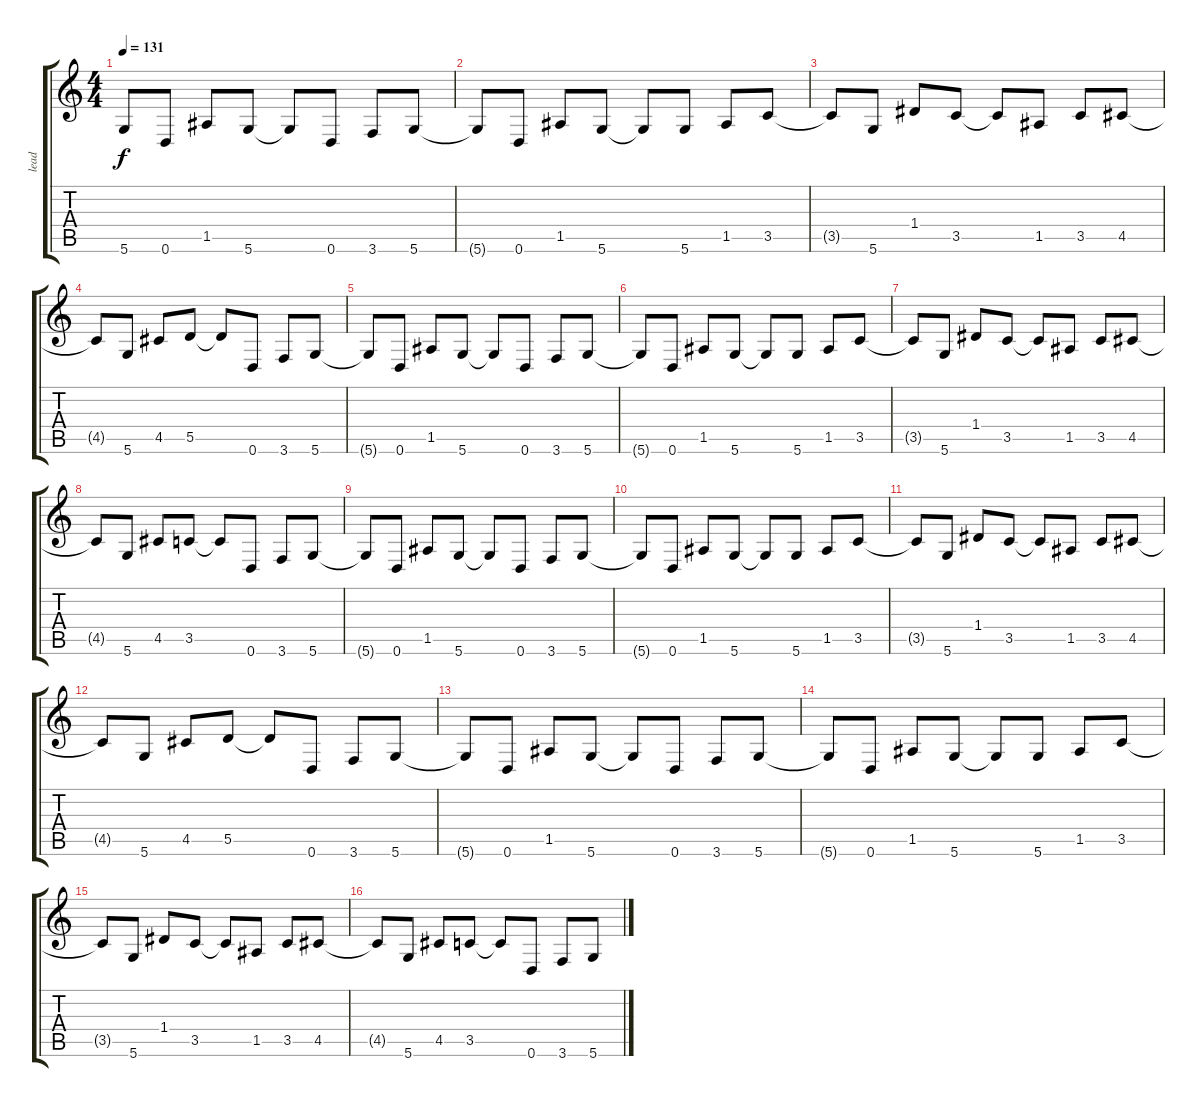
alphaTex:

\track ("lead" "lead") {instrument distortionguitar}
\staff {score tabs}
\tuning (E4 B3 G3 D3 A2 D2) {hide}
\ts (4 4)
\tempo 131
\clef g2
\ks c
5.6{t}.8{dy f} 0.6.8 1.5.8 5.6.8 5.6{t}.8 0.6.8 3.6.8 5.6.8 |
5.6{t}.8 0.6.8 1.5.8 5.6.8 5.6{t}.8 5.6.8 1.5.8 3.5.8 |
3.5{t}.8 5.6.8 1.4.8 3.5.8 3.5{t}.8 1.5.8 3.5.8 4.5.8 |
4.5{t}.8 5.6.8 4.5.8 5.5.8 5.5{t}.8 0.6.8 3.6.8 5.6.8 |
5.6{t}.8 0.6.8 1.5.8 5.6.8 5.6{t}.8 0.6.8 3.6.8 5.6.8 |
5.6{t}.8 0.6.8 1.5.8 5.6.8 5.6{t}.8 5.6.8 1.5.8 3.5.8 |
3.5{t}.8 5.6.8 1.4.8 3.5.8 3.5{t}.8 1.5.8 3.5.8 4.5.8 |
4.5{t}.8 5.6.8 4.5.8 3.5.8 3.5{t}.8 0.6.8 3.6.8 5.6.8 |
5.6{t}.8 0.6.8 1.5.8 5.6.8 5.6{t}.8 0.6.8 3.6.8 5.6.8 |
5.6{t}.8 0.6.8 1.5.8 5.6.8 5.6{t}.8 5.6.8 1.5.8 3.5.8 |
3.5{t}.8 5.6.8 1.4.8 3.5.8 3.5{t}.8 1.5.8 3.5.8 4.5.8 |
4.5{t}.8 5.6.8 4.5.8 5.5.8 5.5{t}.8 0.6.8 3.6.8 5.6.8 |
5.6{t}.8 0.6.8 1.5.8 5.6.8 5.6{t}.8 0.6.8 3.6.8 5.6.8 |
5.6{t}.8 0.6.8 1.5.8 5.6.8 5.6{t}.8 5.6.8 1.5.8 3.5.8 |
3.5{t}.8 5.6.8 1.4.8 3.5.8 3.5{t}.8 1.5.8 3.5.8 4.5.8 |
4.5{t}.8 5.6.8 4.5.8 3.5.8 3.5{t}.8 0.6.8 3.6.8 5.6.8
